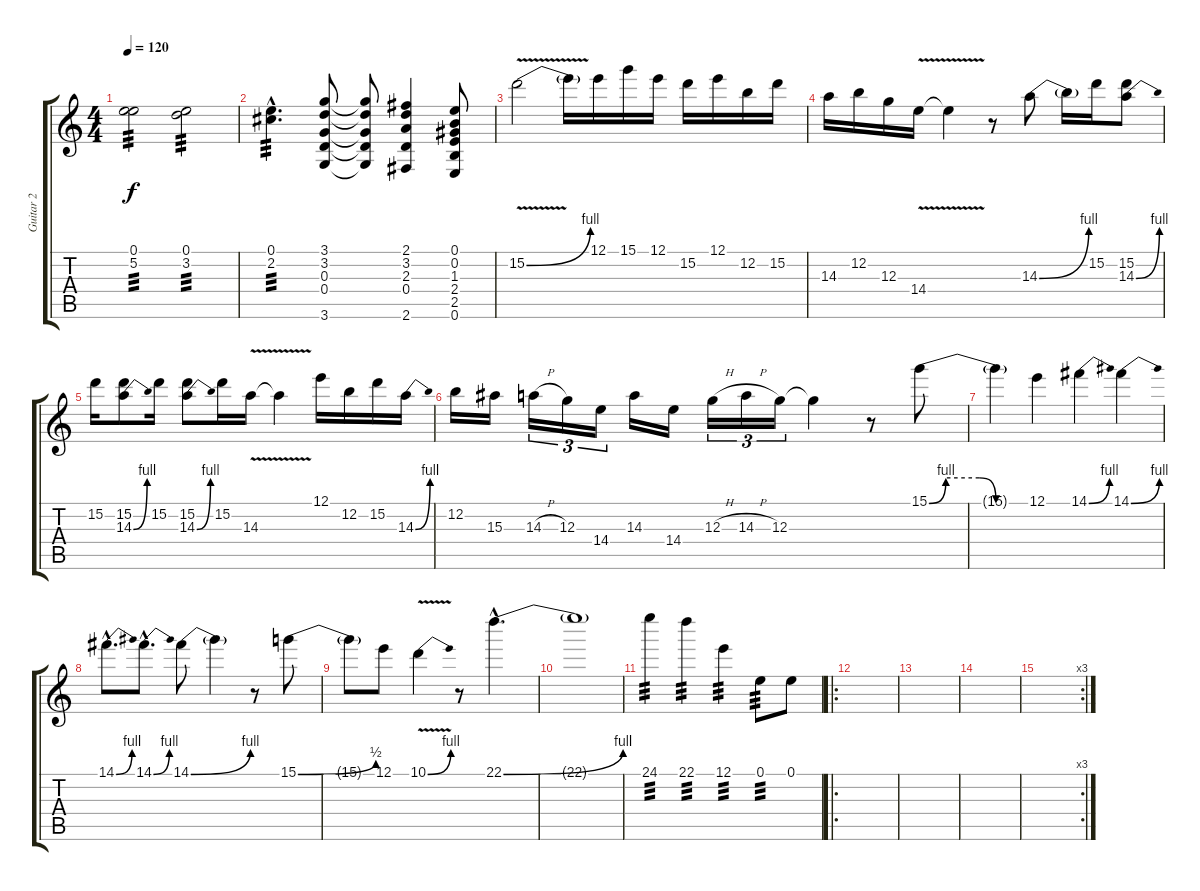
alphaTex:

\track ("Guitar 2" "Guitar 2") {instrument overdrivenguitar}
\staff {score tabs}
\tuning (E4 B3 G3 D3 A2 E2) {hide}
\ts (4 4)
\tempo 120
\clef g2
\ks c
(0.1 5.2).2{tp 3 dy f} (0.1 3.2).2{tp 3} |
(0.1{hac} 2.2{hac}).4{d tp 3} (3.1 3.2 0.3 0.4 3.6).8 (3.1{t} 3.2{t} 0.3{t} 0.4{t} 3.6{t}).8 (2.1 3.2 2.3 0.4 2.6).4 (0.1 0.2 1.3 2.4 2.5 0.6).8 |
15.2{be (bend 0 0 60 4) v}.2 15.2{t}.16 12.1.16 15.1.16 12.1.16 15.2.16 12.1.16 12.2.16 15.2.16 |
14.3.16 12.2.16 12.3.16 14.4{v}.16 14.4{t}.4 r.8 14.3{be (bend 0 0 60 4)}.8 14.3{t}.16 15.2.16 (15.2 14.3{be (bend 0 0 60 4)}).8 |
15.2.16 (15.2 14.3{be (bend 0 0 60 4)}).8 15.2.16 (15.2 14.3{be (bend 0 0 60 4)}).8 15.2.16 14.3{v}.16 14.3{t}.4 12.1.16 12.2.16 15.2.16 14.3{be (bend 0 0 60 4)}.16 |
12.2.16 15.3.16 14.3{h}.16{tu (3 2)} 12.3.16{tu (3 2)} 14.4.16{tu (3 2)} 14.3.16 14.4.16 12.3{h}.16{tu (3 2)} 14.3{h}.16{tu (3 2)} 12.3.16{tu (3 2)} 12.3{t}.4 r.8 15.1{be (custom 0 0 10 4 30 4 40 0 60 0)}.8 |
15.1{t}.4 12.1.4 14.1{be (bend 0 0 60 4)}.4 14.1{be (bend 0 0 60 4)}.4 |
14.1{be (bend 0 0 60 4) hac}.8{d} 14.1{be (bend 0 0 60 4) hac}.8{d} 14.1{be (bend 0 0 60 4)}.8 14.1{t}.4 r.8 15.1{be (bend 0 0 60 2)}.8 |
15.1{t}.8 12.1.8 10.1{be (bend 0 0 60 4) v}.4 r.8 22.1{be (bend 0 0 60 4) hac}.4{d} |
22.1{t}.1 |
24.1.4{tp 3} 22.1.4{tp 3} 12.1.4{tp 3} 0.1.8{tp 3} 0.1.8 |
\ro
|
|
|
\rc 3
